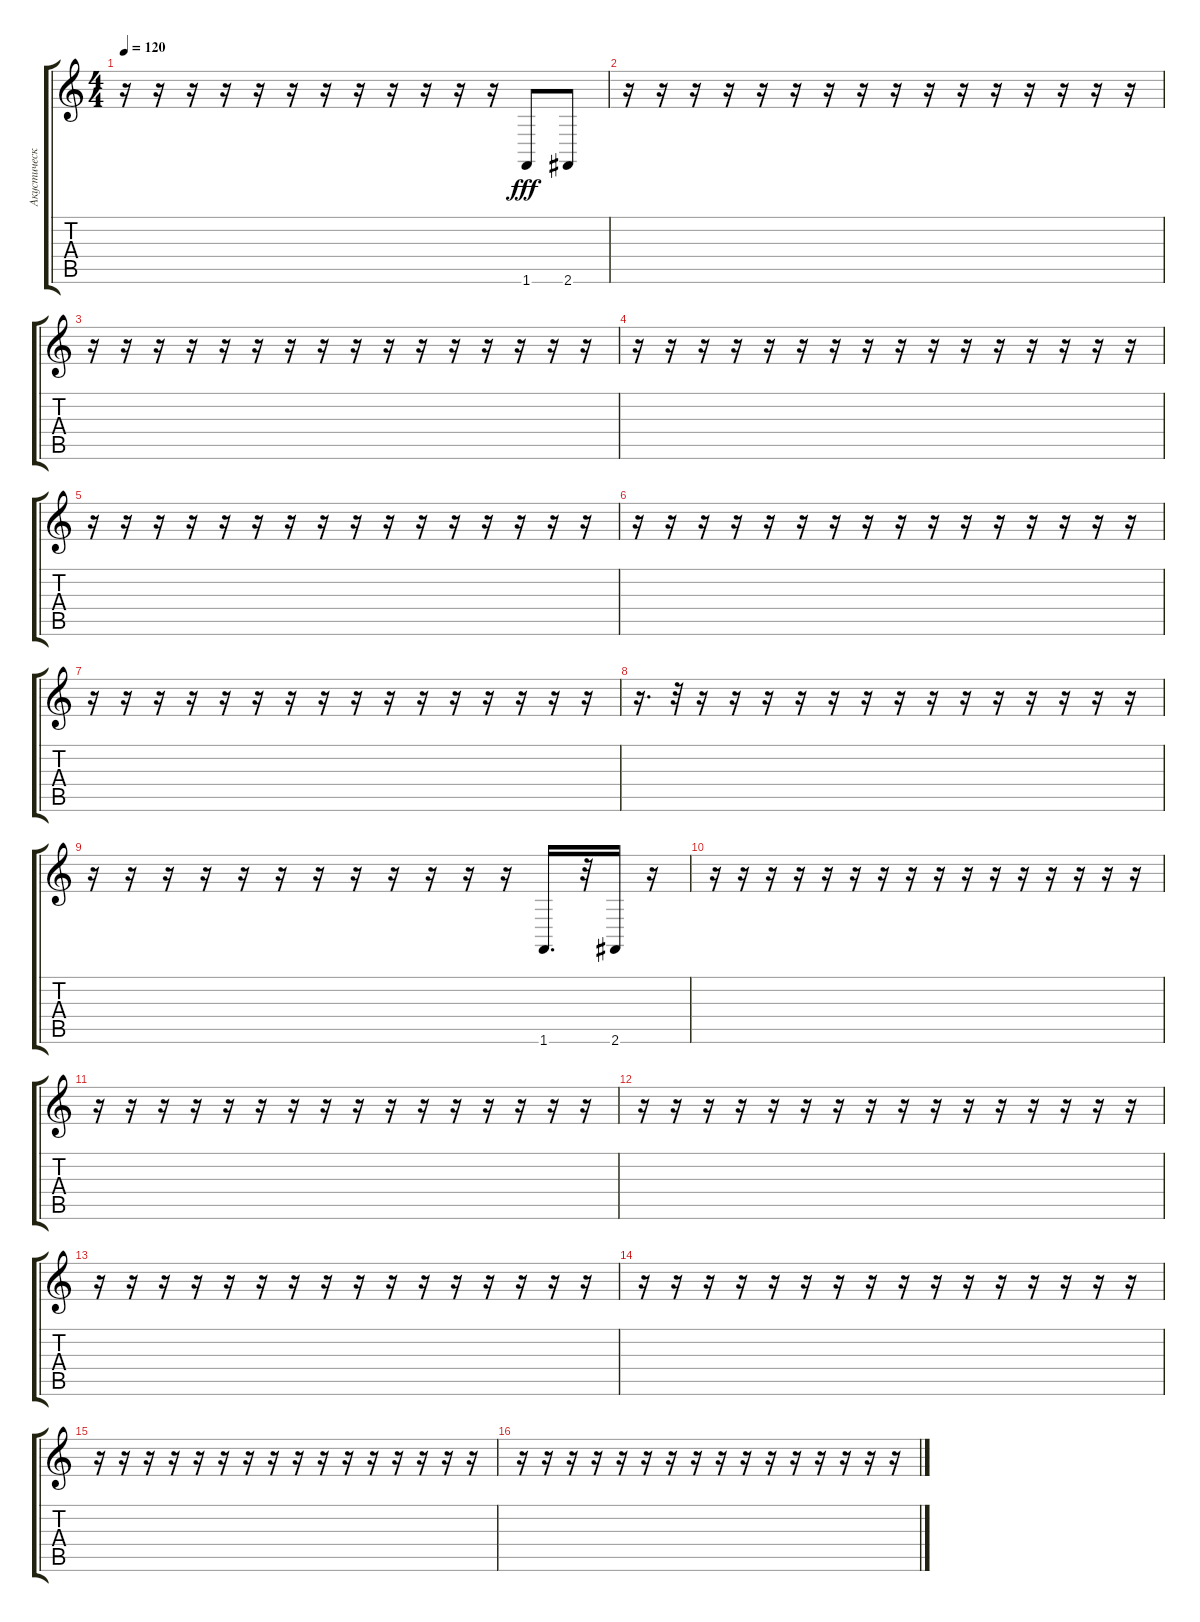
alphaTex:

\track ("Акустический Гранд Роял" "Акустическ") {instrument acousticgrandpiano}
\staff {score tabs}
\tuning (E4 B3 G3 D3 A2 E2) {hide}
\ts (4 4)
\tempo 120
\clef g2
\ks c
r.16{dy fff} r.16 r.16 r.16 r.16 r.16 r.16 r.16 r.16 r.16 r.16 r.16 1.6.8 2.6.8 |
r.16 r.16 r.16 r.16 r.16 r.16 r.16 r.16 r.16 r.16 r.16 r.16 r.16 r.16 r.16 r.16 |
r.16 r.16 r.16 r.16 r.16 r.16 r.16 r.16 r.16 r.16 r.16 r.16 r.16 r.16 r.16 r.16 |
r.16 r.16 r.16 r.16 r.16 r.16 r.16 r.16 r.16 r.16 r.16 r.16 r.16 r.16 r.16 r.16 |
r.16 r.16 r.16 r.16 r.16 r.16 r.16 r.16 r.16 r.16 r.16 r.16 r.16 r.16 r.16 r.16 |
r.16 r.16 r.16 r.16 r.16 r.16 r.16 r.16 r.16 r.16 r.16 r.16 r.16 r.16 r.16 r.16 |
r.16 r.16 r.16 r.16 r.16 r.16 r.16 r.16 r.16 r.16 r.16 r.16 r.16 r.16 r.16 r.16 |
r.16{d} r.32 r.16 r.16 r.16 r.16 r.16 r.16 r.16 r.16 r.16 r.16 r.16 r.16 r.16 r.16 |
r.16 r.16 r.16 r.16 r.16 r.16 r.16 r.16 r.16 r.16 r.16 r.16 1.6.16{d} r.32 2.6.16 r.16 |
r.16 r.16 r.16 r.16 r.16 r.16 r.16 r.16 r.16 r.16 r.16 r.16 r.16 r.16 r.16 r.16 |
r.16 r.16 r.16 r.16 r.16 r.16 r.16 r.16 r.16 r.16 r.16 r.16 r.16 r.16 r.16 r.16 |
r.16 r.16 r.16 r.16 r.16 r.16 r.16 r.16 r.16 r.16 r.16 r.16 r.16 r.16 r.16 r.16 |
r.16 r.16 r.16 r.16 r.16 r.16 r.16 r.16 r.16 r.16 r.16 r.16 r.16 r.16 r.16 r.16 |
r.16 r.16 r.16 r.16 r.16 r.16 r.16 r.16 r.16 r.16 r.16 r.16 r.16 r.16 r.16 r.16 |
r.16 r.16 r.16 r.16 r.16 r.16 r.16 r.16 r.16 r.16 r.16 r.16 r.16 r.16 r.16 r.16 |
r.16 r.16 r.16 r.16 r.16 r.16 r.16 r.16 r.16 r.16 r.16 r.16 r.16 r.16 r.16 r.16
